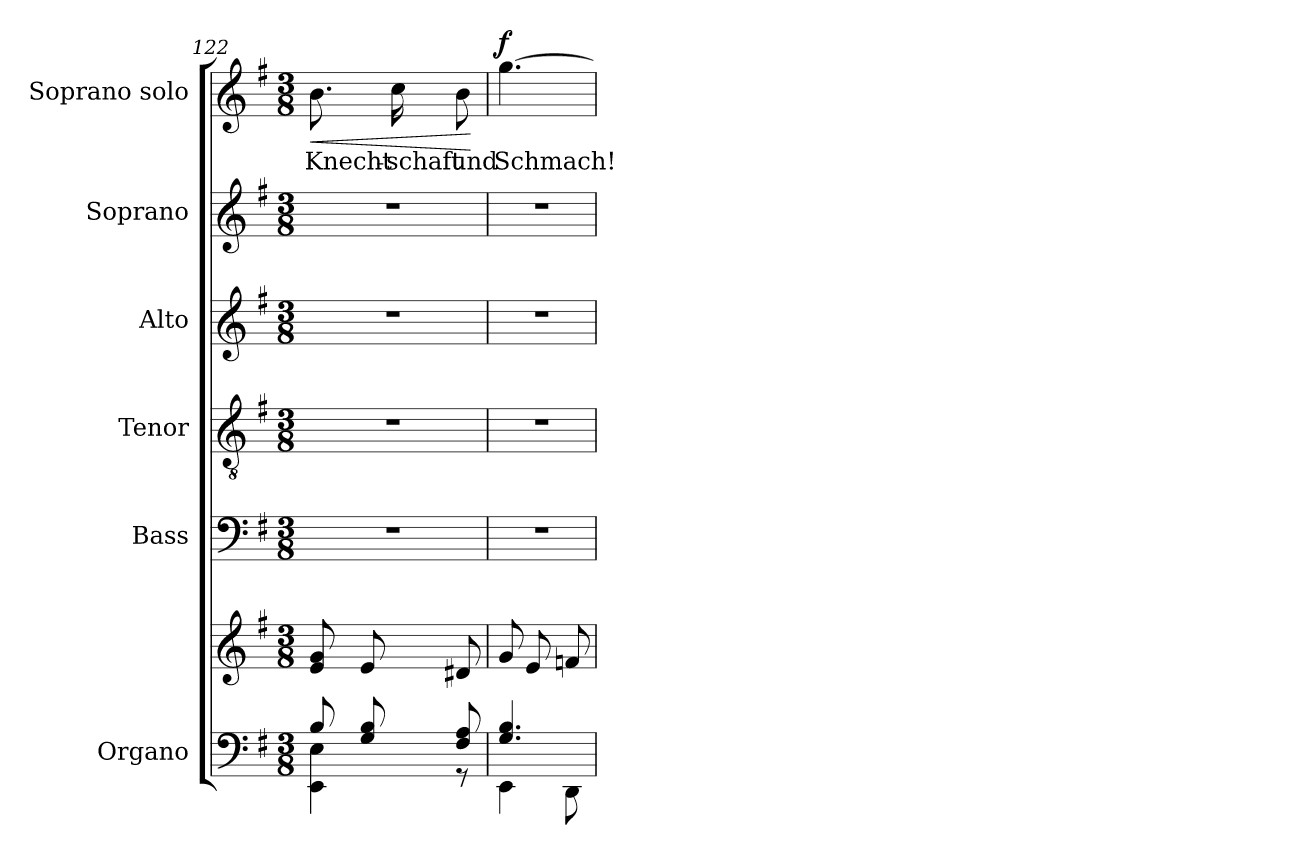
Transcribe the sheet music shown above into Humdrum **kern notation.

**kern	**kern	**kern	**kern	**kern	**kern	**kern	**text	**dynam
*part6	*part6	*part5	*part4	*part3	*part2	*part1	*part1	*part1
*staff7	*staff6	*staff5	*staff4	*staff3	*staff2	*staff1	*staff1	*staff1
*I"Organo	*	*I"Bass	*I"Tenor	*I"Alto	*I"Soprano	*I"Soprano solo	*	*
*I'Org.	*	*I'B.	*I'T.	*I'A.	*I'S.	*I'S.s	*	*
!!LO:PB:g=z
*clefF4	*clefG2	*clefF4	*clefGv2	*clefG2	*clefG2	*clefG2	*	*
*k[f#]	*k[f#]	*k[f#]	*k[f#]	*k[f#]	*k[f#]	*k[f#]	*	*
*M3/8	*M3/8	*M3/8	*M3/8	*M3/8	*M3/8	*M3/8	*	*
=122	=122	=122	=122	=122	=122	=122	=122	=122
*^	*	*	*	*	*	*	*	*
!	!	!	!	!	!	!	!	!LO:LY:b	!LO:HP:b
8B/	4EE\ 4E\	8e/ 8g/	4.r	4.r	4.r	4.r	8.b\	Knecht-	<
8G/ 8B/	.	8e/	.	.	.	.	.	.	.
!	!	!	!	!	!	!	!	!LO:LY:b	!
.	.	.	.	.	.	.	16cc\	-schaft	.
!	!	!	!	!	!	!	!	!LO:LY:b	!
8F#/ 8A/	8r	8d#X/	.	.	.	.	8b\	und	.
*v	*v	*	*	*	*	*	*	*	*
.	.	.	.	.	.	.	.	[
=123	=123	=123	=123	=123	=123	=123	=123	=123
*^	*	*	*	*	*	*	*	*
!	!	!	!	!	!	!	!	!LO:LY:b	!LO:DY:a
4.G/ 4.B/	4EE\	8g/	4.r	4.r	4.r	4.r	[4.gg\	Schmach!	f
.	.	8e/	.	.	.	.	.	.	.
.	8DD\	8fn/	.	.	.	.	.	.	.
*v	*v	*	*	*	*	*	*	*	*
=	=	=	=	=	=	=	=	=
*-	*-	*-	*-	*-	*-	*-	*-	*-
